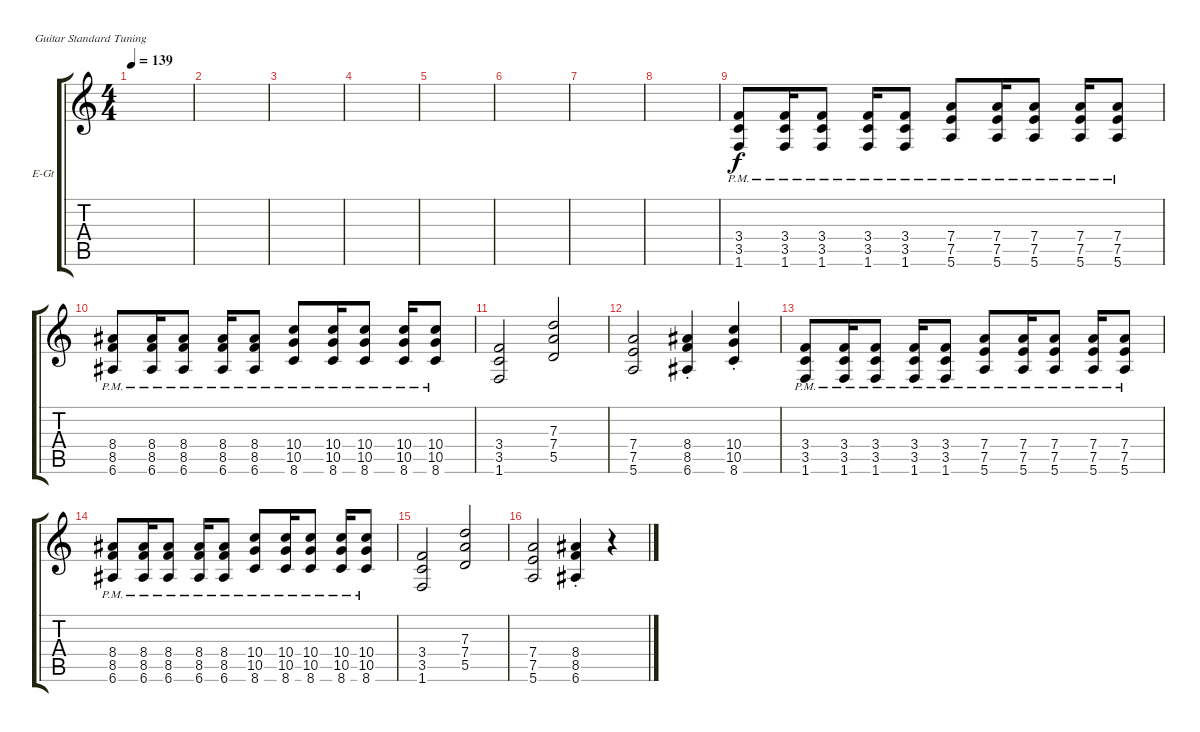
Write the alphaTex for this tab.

\defaultSystemsLayout 4
\bracketExtendMode groupsimilarinstruments
\firstSystemTrackNameOrientation horizontal
\otherSystemsTrackNameOrientation horizontal
\track ("Electric Distortion Guitar 2" "E-Gt") {instrument distortionguitar}
\staff {score tabs}
\tuning (E4 B3 G3 D3 A2 E2)
\ts (4 4)
\tempo 139
\clef g2
\ks c
|
|
|
|
|
|
|
|
(1.6{pm} 3.5{pm} 3.4{pm}).8{dy f} (1.6{pm} 3.5{pm} 3.4{pm}).16 (1.6{pm} 3.5{pm} 3.4{pm}).8 (1.6{pm} 3.5{pm} 3.4{pm}).16 (1.6{pm} 3.5{pm} 3.4{pm}).8 (5.6{pm} 7.5{pm} 7.4{pm}).8 (5.6{pm} 7.5{pm} 7.4{pm}).16 (5.6{pm} 7.5{pm} 7.4{pm}).8 (5.6{pm} 7.5{pm} 7.4{pm}).16 (5.6{pm} 7.5{pm} 7.4{pm}).8 |
(6.6{pm} 8.5{pm} 8.4{pm}).8 (6.6{pm} 8.5{pm} 8.4{pm}).16 (6.6{pm} 8.5{pm} 8.4{pm}).8 (6.6{pm} 8.5{pm} 8.4{pm}).16 (6.6{pm} 8.5{pm} 8.4{pm}).8 (8.6{pm} 10.5{pm} 10.4{pm}).8 (8.6{pm} 10.5{pm} 10.4{pm}).16 (8.6{pm} 10.5{pm} 10.4{pm}).8 (8.6{pm} 10.5{pm} 10.4{pm}).16 (8.6{pm} 10.5{pm} 10.4{pm}).8 |
(1.6 3.5 3.4).2 (5.5 7.4 7.3).2 |
(5.6 7.5 7.4).2 (6.6{st} 8.5{st} 8.4{st}).4 (8.6{st} 10.5{st} 10.4{st}).4 |
(1.6{pm} 3.5{pm} 3.4{pm}).8 (1.6{pm} 3.5{pm} 3.4{pm}).16 (1.6{pm} 3.5{pm} 3.4{pm}).8 (1.6{pm} 3.5{pm} 3.4{pm}).16 (1.6{pm} 3.5{pm} 3.4{pm}).8 (5.6{pm} 7.5{pm} 7.4{pm}).8 (5.6{pm} 7.5{pm} 7.4{pm}).16 (5.6{pm} 7.5{pm} 7.4{pm}).8 (5.6{pm} 7.5{pm} 7.4{pm}).16 (5.6{pm} 7.5{pm} 7.4{pm}).8 |
(6.6{pm} 8.5{pm} 8.4{pm}).8 (6.6{pm} 8.5{pm} 8.4{pm}).16 (6.6{pm} 8.5{pm} 8.4{pm}).8 (6.6{pm} 8.5{pm} 8.4{pm}).16 (6.6{pm} 8.5{pm} 8.4{pm}).8 (8.6{pm} 10.5{pm} 10.4{pm}).8 (8.6{pm} 10.5{pm} 10.4{pm}).16 (8.6{pm} 10.5{pm} 10.4{pm}).8 (8.6{pm} 10.5{pm} 10.4{pm}).16 (8.6{pm} 10.5{pm} 10.4{pm}).8 |
(1.6 3.5 3.4).2 (5.5 7.4 7.3).2 |
(5.6 7.5 7.4).2 (6.6{st} 8.5{st} 8.4{st}).4 r.4
